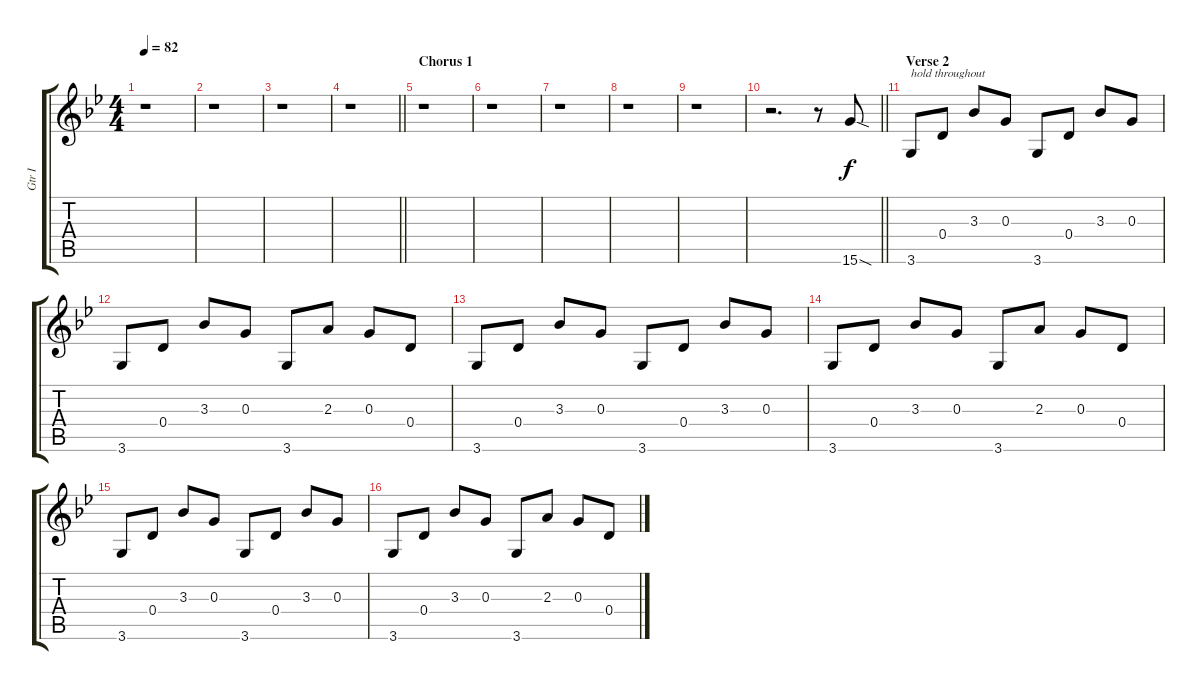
\track ("Gtr I" "Gtr I") {instrument distortionguitar}
\staff {score tabs}
\tuning (E4 B3 G3 D3 A2 E2) {hide}
\ts (4 4)
\tempo 82
\clef g2
\ks gminor
r.1{dy f} |
r.1 |
r.1 |
\barLineRight lightlight
r.1 |
\section ("" "Chorus 1")
r.1 |
r.1 |
r.1 |
r.1 |
r.1 |
\barLineRight lightlight
r.2{d} r.8 15.6{sod}.8 |
\section ("" "Verse 2")
3.6.8{txt "hold throughout"} 0.4.8 3.3.8 0.3.8 3.6.8 0.4.8 3.3.8 0.3.8 |
3.6.8 0.4.8 3.3.8 0.3.8 3.6.8 2.3.8 0.3.8 0.4.8 |
3.6.8 0.4.8 3.3.8 0.3.8 3.6.8 0.4.8 3.3.8 0.3.8 |
3.6.8 0.4.8 3.3.8 0.3.8 3.6.8 2.3.8 0.3.8 0.4.8 |
3.6.8 0.4.8 3.3.8 0.3.8 3.6.8 0.4.8 3.3.8 0.3.8 |
3.6.8 0.4.8 3.3.8 0.3.8 3.6.8 2.3.8 0.3.8 0.4.8
